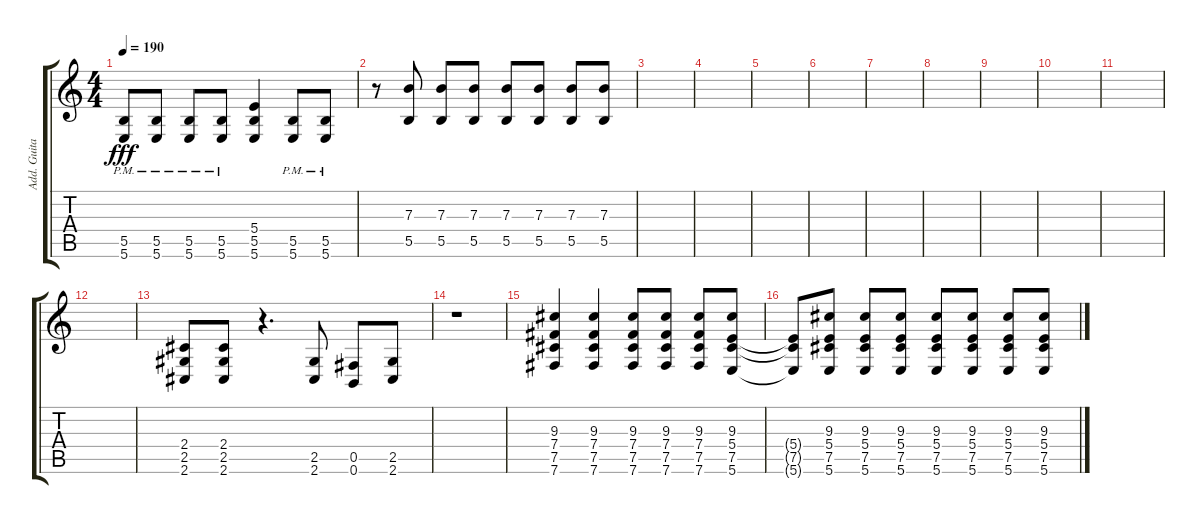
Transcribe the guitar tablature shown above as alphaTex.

\track ("Add. Guitar" "Add. Guita") {instrument overdrivenguitar}
\staff {score tabs}
\tuning (Db4 Ab3 E3 B2 Gb2 B1) {hide}
\ts (4 4)
\tempo 190
\clef g2
\ks c
(5.5{pm} 5.6{pm}).8{dy fff} (5.5{pm} 5.6{pm}).8 (5.5{pm} 5.6{pm}).8 (5.5{pm} 5.6{pm}).8 (5.4 5.5 5.6).4 (5.5{pm} 5.6{pm}).8 (5.5{pm} 5.6{pm}).8 |
r.8 (7.3 5.5).8 (7.3 5.5).8 (7.3 5.5).8 (7.3 5.5).8 (7.3 5.5).8 (7.3 5.5).8 (7.3 5.5).8 |
|
|
|
|
|
|
|
|
|
|
(2.4 2.5 2.6).8 (2.4 2.5 2.6).8 r.4{d} (2.5 2.6).8 (0.5 0.6).8 (2.5 2.6).8 |
r.1 |
(9.3 7.4 7.5 7.6).4 (9.3 7.4 7.5 7.6).4 (9.3 7.4 7.5 7.6).8 (9.3 7.4 7.5 7.6).8 (9.3 7.4 7.5 7.6).8 (9.3 5.4 7.5 5.6).8 |
(5.4{t} 7.5{t} 5.6{t}).8 (9.3 5.4 7.5 5.6).8 (9.3 5.4 7.5 5.6).8 (9.3 5.4 7.5 5.6).8 (9.3 5.4 7.5 5.6).8 (9.3 5.4 7.5 5.6).8 (9.3 5.4 7.5 5.6).8 (9.3 5.4 7.5 5.6).8
